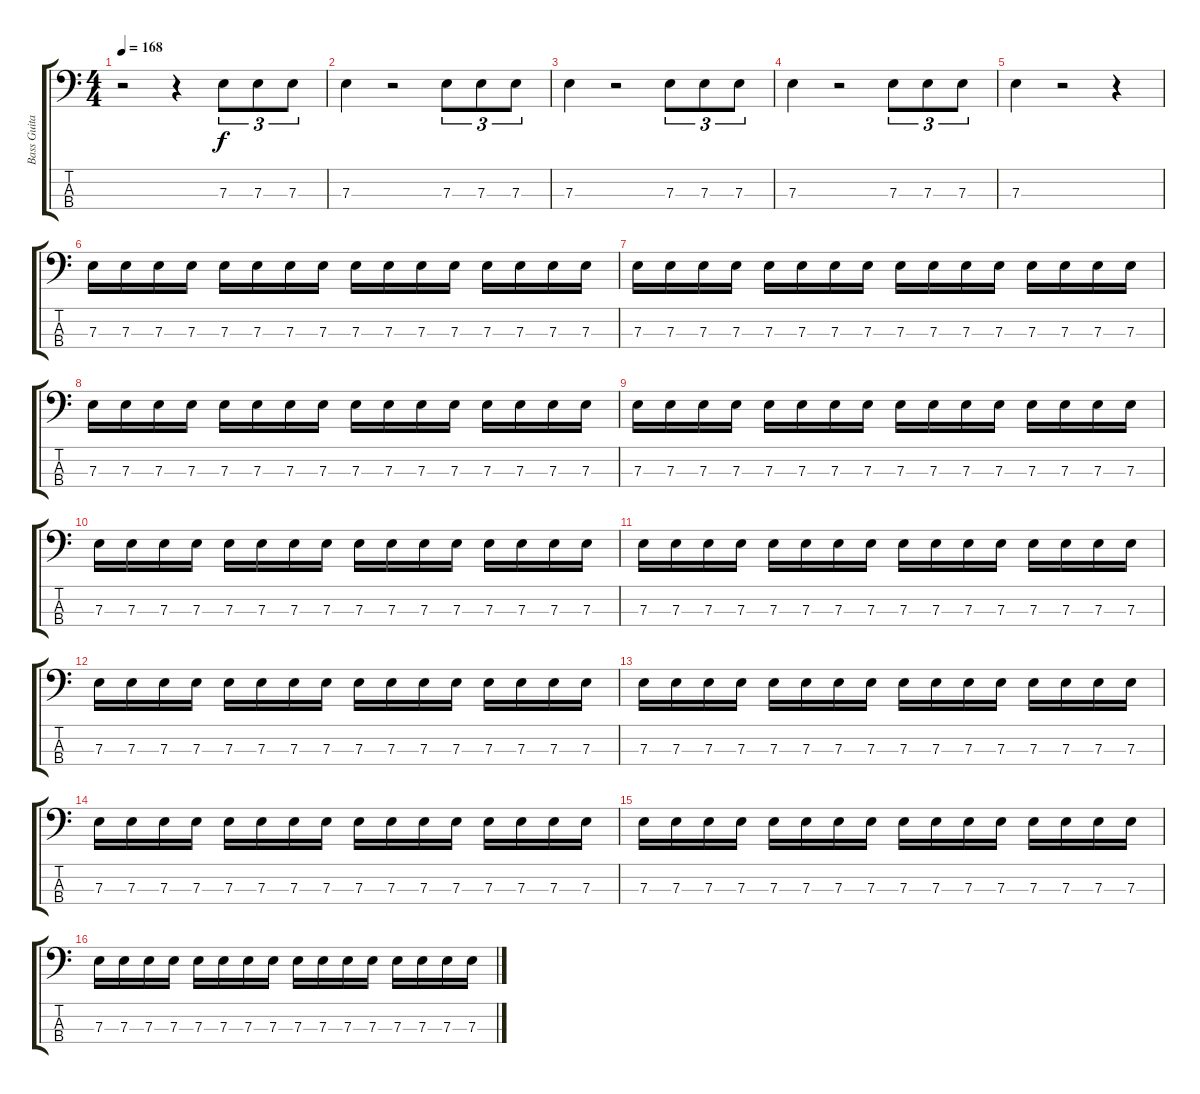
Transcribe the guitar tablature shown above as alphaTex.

\track ("Bass Guitar" "Bass Guita") {instrument electricbassfinger}
\staff {score tabs}
\tuning (G2 D2 A1 E1) {hide}
\ts (4 4)
\tempo 168
\clef f4
\ks c
r.2{dy f instrument electricbassfinger} r.4 7.3.8{tu (3 2)} 7.3.8{tu (3 2)} 7.3.8{tu (3 2)} |
7.3.4 r.2 7.3.8{tu (3 2)} 7.3.8{tu (3 2)} 7.3.8{tu (3 2)} |
7.3.4 r.2 7.3.8{tu (3 2)} 7.3.8{tu (3 2)} 7.3.8{tu (3 2)} |
7.3.4 r.2 7.3.8{tu (3 2)} 7.3.8{tu (3 2)} 7.3.8{tu (3 2)} |
7.3.4 r.2 r.4 |
7.3.16 7.3.16 7.3.16 7.3.16 7.3.16 7.3.16 7.3.16 7.3.16 7.3.16 7.3.16 7.3.16 7.3.16 7.3.16 7.3.16 7.3.16 7.3.16 |
7.3.16 7.3.16 7.3.16 7.3.16 7.3.16 7.3.16 7.3.16 7.3.16 7.3.16 7.3.16 7.3.16 7.3.16 7.3.16 7.3.16 7.3.16 7.3.16 |
7.3.16 7.3.16 7.3.16 7.3.16 7.3.16 7.3.16 7.3.16 7.3.16 7.3.16 7.3.16 7.3.16 7.3.16 7.3.16 7.3.16 7.3.16 7.3.16 |
7.3.16 7.3.16 7.3.16 7.3.16 7.3.16 7.3.16 7.3.16 7.3.16 7.3.16 7.3.16 7.3.16 7.3.16 7.3.16 7.3.16 7.3.16 7.3.16 |
7.3.16 7.3.16 7.3.16 7.3.16 7.3.16 7.3.16 7.3.16 7.3.16 7.3.16 7.3.16 7.3.16 7.3.16 7.3.16 7.3.16 7.3.16 7.3.16 |
7.3.16 7.3.16 7.3.16 7.3.16 7.3.16 7.3.16 7.3.16 7.3.16 7.3.16 7.3.16 7.3.16 7.3.16 7.3.16 7.3.16 7.3.16 7.3.16 |
7.3.16 7.3.16 7.3.16 7.3.16 7.3.16 7.3.16 7.3.16 7.3.16 7.3.16 7.3.16 7.3.16 7.3.16 7.3.16 7.3.16 7.3.16 7.3.16 |
7.3.16 7.3.16 7.3.16 7.3.16 7.3.16 7.3.16 7.3.16 7.3.16 7.3.16 7.3.16 7.3.16 7.3.16 7.3.16 7.3.16 7.3.16 7.3.16 |
7.3.16 7.3.16 7.3.16 7.3.16 7.3.16 7.3.16 7.3.16 7.3.16 7.3.16 7.3.16 7.3.16 7.3.16 7.3.16 7.3.16 7.3.16 7.3.16 |
7.3.16 7.3.16 7.3.16 7.3.16 7.3.16 7.3.16 7.3.16 7.3.16 7.3.16 7.3.16 7.3.16 7.3.16 7.3.16 7.3.16 7.3.16 7.3.16 |
7.3.16 7.3.16 7.3.16 7.3.16 7.3.16 7.3.16 7.3.16 7.3.16 7.3.16 7.3.16 7.3.16 7.3.16 7.3.16 7.3.16 7.3.16 7.3.16
